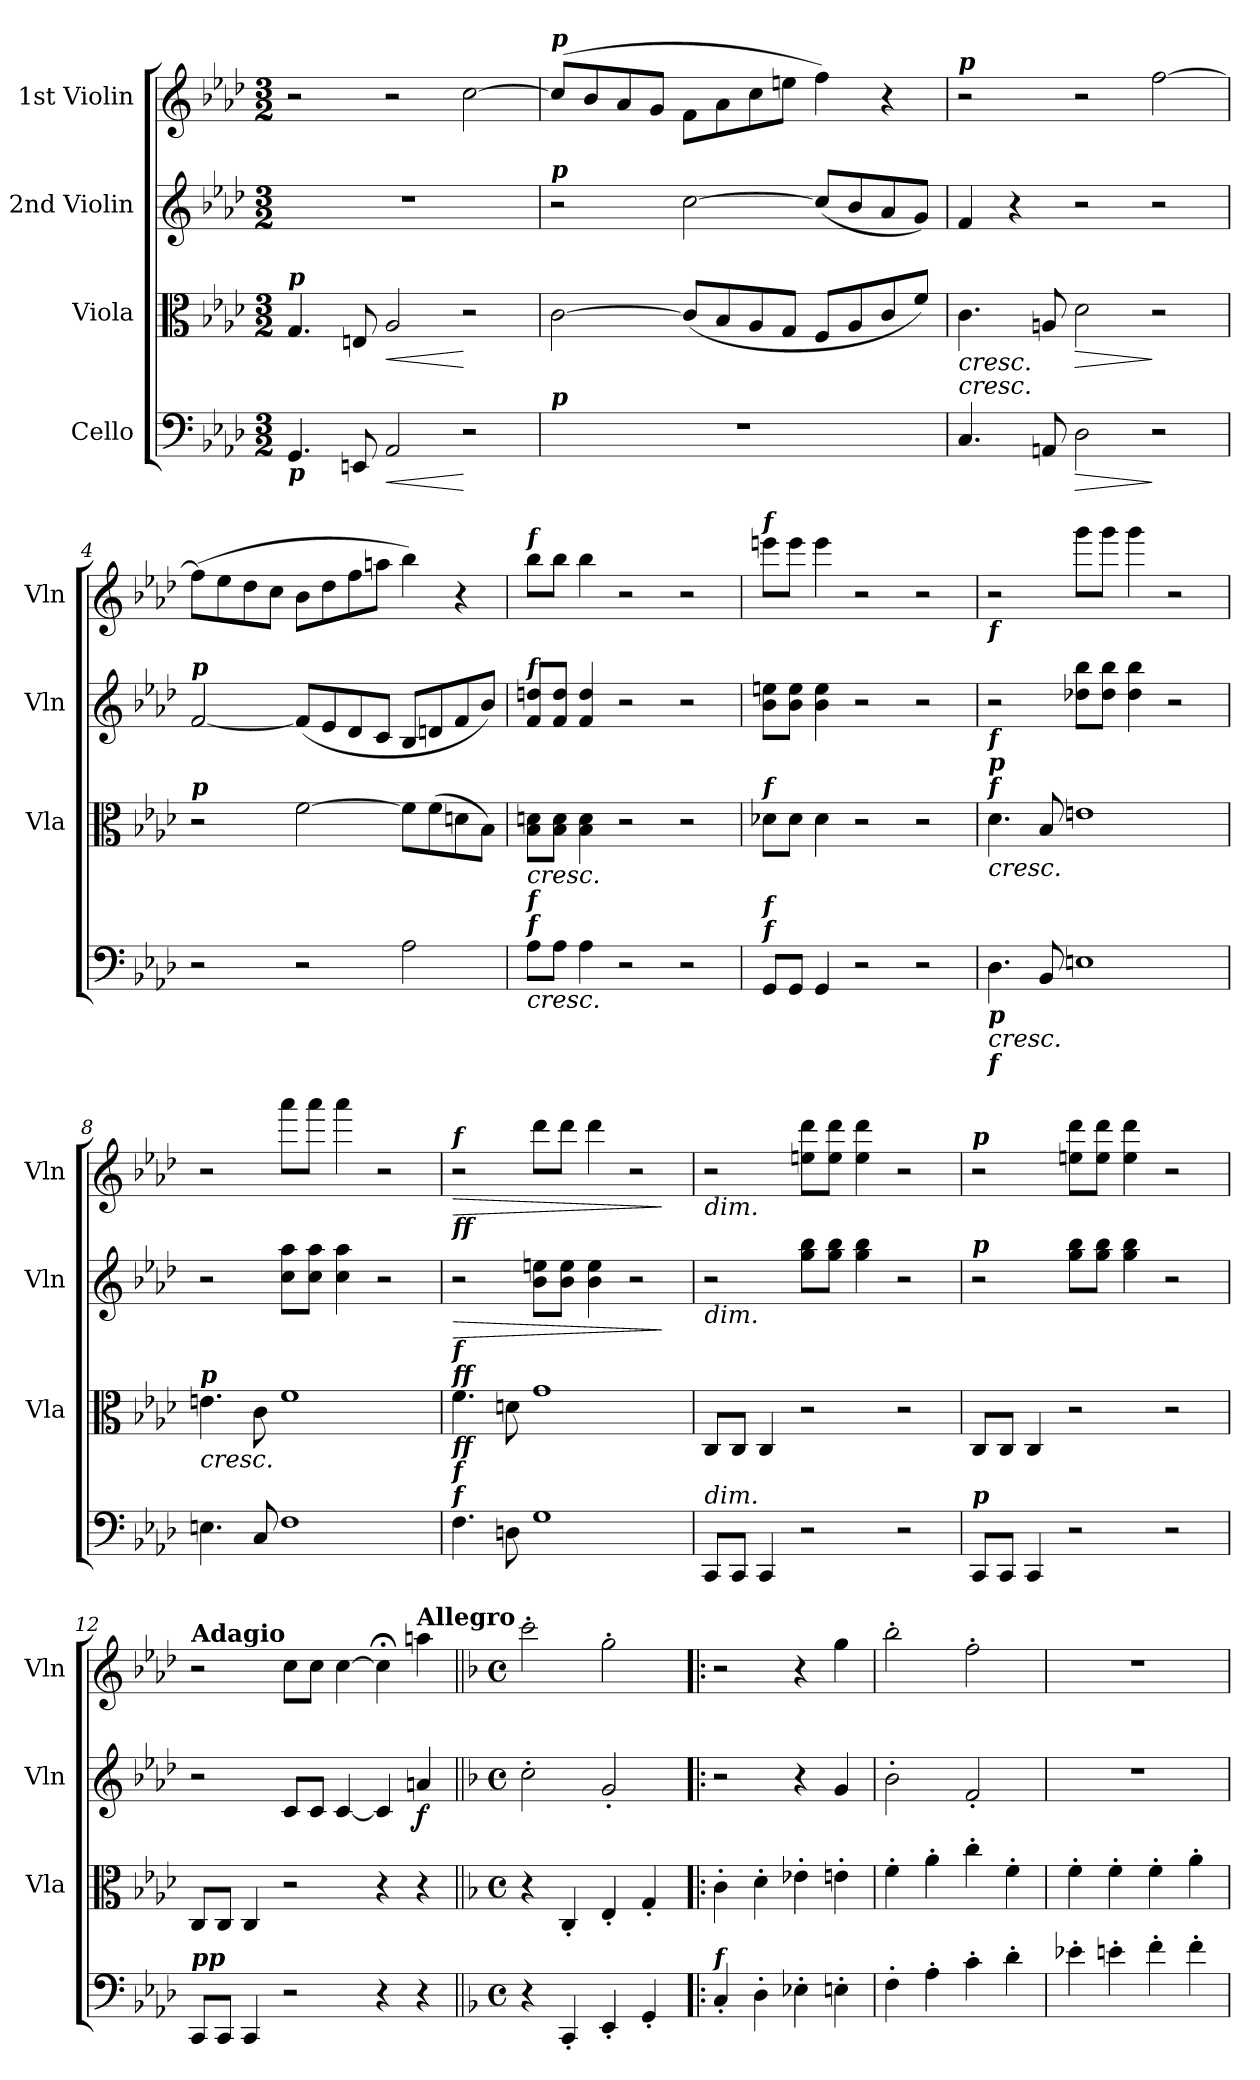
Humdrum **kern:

**kern	**dynam	**kern	**dynam	**kern	**dynam	**kern	**dynam
*part4	*part4	*part3	*part3	*part2	*part2	*part1	*part1
*staff4	*staff4	*staff3	*staff3	*staff2	*staff2	*staff1	*staff1
*I"Cello	*	*I"Viola	*	*I"2nd Violin	*	*I"1st Violin	*
*	*	*I'Vla	*	*I'Vln	*	*I'Vln	*
*clefF4	*	*clefC3	*	*clefG2	*	*clefG2	*
*k[b-e-a-d-]	*	*k[b-e-a-d-]	*	*k[b-e-a-d-]	*	*k[b-e-a-d-]	*
*A-:	*	*A-:	*	*A-:	*	*A-:	*
*M3/2	*	*M3/2	*	*M3/2	*	*M3/2	*
=1	=1	=1	=1	=1	=1	=1	=1
!	!	!LO:TX:a:Bi:t=p	!	!	!	!	!
!LO:TX:b:Bi:t=p	!	!	!	!	!	!	!
4.GG	.	4.G	.	1.r	.	2r	.
8EEn	.	8En	.	.	.	.	.
!	!LO:HP:b	!	!LO:HP:b	!	!	!	!
2AA-	<	2A-	<	.	.	2r	.
2r	[	2r	[	.	.	[2cc	.
=2	=2	=2	=2	=2	=2	=2	=2
!	!	!	!	!	!	!LO:TX:a:Bi:t=p	!
!	!	!	!	!LO:TX:a:Bi:t=p	!	!	!
!LO:TX:a:Bi:t=p	!	!	!	!	!	!	!
1.r	.	[2c	.	2r	.	(8ccL]	.
.	.	.	.	.	.	8b-	.
.	.	.	.	.	.	8a-	.
.	.	.	.	.	.	8gJ	.
.	.	(8cL]	.	[2cc	.	8fL	.
.	.	8B-	.	.	.	8a-	.
.	.	8A-	.	.	.	8cc	.
.	.	8GJ	.	.	.	8eenJ	.
.	.	8FL	.	(8ccL]	.	4ff)	.
.	.	8A-	.	8b-	.	.	.
.	.	8c	.	8a-	.	4r	.
.	.	8fJ)	.	8gJ)	.	.	.
=3	=3	=3	=3	=3	=3	=3	=3
!	!	!	!	!	!	!LO:TX:a:Bi:t=p	!
!LO:TX:a:i:t=cresc.	!	!	!	!	!	!	!
!LO:TX:a:i:t=cresc.	!	!	!	!	!	!	!
4.C	.	4.c	.	4f	.	2r	.
.	.	.	.	4r	.	.	.
8AAn	.	8An	.	.	.	.	.
!	!LO:HP:b	!	!LO:HP:b	!	!	!	!
2D-	>	2d-	>	2r	.	2r	.
2r	]	2r	]	2r	.	[2ff	.
=4	=4	=4	=4	=4	=4	=4	=4
!	!	!	!	!LO:TX:a:Bi:t=p	!	!	!
!	!	!LO:TX:a:Bi:t=p	!	!	!	!	!
2r	.	2r	.	[2f	.	(8ffL]	.
.	.	.	.	.	.	8ee-	.
.	.	.	.	.	.	8dd-	.
.	.	.	.	.	.	8ccJ	.
2r	.	[2f	.	(8fL]	.	8b-L	.
.	.	.	.	8e-	.	8dd-	.
.	.	.	.	8d-	.	8ff	.
.	.	.	.	8cJ	.	8aanJ	.
2A-	.	8fL]	.	8B-L	.	4bb-)	.
.	.	(8f	.	8dn	.	.	.
.	.	8dn	.	8f	.	4r	.
.	.	8B-J)	.	8b-J)	.	.	.
=5	=5	=5	=5	=5	=5	=5	=5
!	!	!	!	!	!	!LO:TX:a:Bi:t=f	!
!	!	!	!	!LO:TX:a:Bi:t=f	!	!	!
!	!	!LO:TX:b:i:t=cresc.	!	!	!	!	!
!LO:TX:a:Bi:t=f	!	!	!	!	!	!	!
!LO:TX:a:Bi:t=f	!	!	!	!	!	!	!
!LO:TX:b:i:t=cresc.	!	!	!	!	!	!	!
8A-L	.	8B- 8dnL	.	8f 8ddnL	.	8bb-L	.
8A-J	.	8B- 8dJ	.	8f 8ddJ	.	8bb-J	.
4A-	.	4B- 4d	.	4f 4dd	.	4bb-	.
2r	.	2r	.	2r	.	2r	.
2r	.	2r	.	2r	.	2r	.
=6	=6	=6	=6	=6	=6	=6	=6
!	!	!	!	!	!	!LO:TX:a:Bi:t=f	!
!	!	!LO:TX:a:Bi:t=f	!	!	!	!	!
!LO:TX:a:Bi:t=f	!	!	!	!	!	!	!
!LO:TX:a:Bi:t=f	!	!	!	!	!	!	!
8GGL	.	8d-XL	.	8b- 8eenL	.	8eeenL	.
8GGJ	.	8d-J	.	8b- 8eeJ	.	8eeeJ	.
4GG	.	4d-	.	4b- 4ee	.	4eee	.
2r	.	2r	.	2r	.	2r	.
2r	.	2r	.	2r	.	2r	.
=7	=7	=7	=7	=7	=7	=7	=7
!	!	!	!	!	!	!LO:TX:b:Bi:t=f	!
!	!	!	!	!LO:TX:b:Bi:t=f	!	!	!
!	!	!LO:TX:a:Bi:t=f	!	!	!	!	!
!	!	!LO:TX:b:i:t=cresc.	!	!	!	!	!
!	!	!LO:TX:a:Bi:t=p	!	!	!	!	!
!LO:TX:b:Bi:t=p	!	!	!	!	!	!	!
!LO:TX:b:i:t=cresc.	!	!	!	!	!	!	!
!LO:TX:b:Bi:t=f	!	!	!	!	!	!	!
4.D-	.	4.d-	.	2r	.	2r	.
8BB-	.	8B-	.	.	.	.	.
1En	.	1en	.	8dd-X 8bb-L	.	8gggL	.
.	.	.	.	8dd- 8bb-J	.	8gggJ	.
.	.	.	.	4dd- 4bb-	.	4ggg	.
.	.	.	.	2r	.	2r	.
=8	=8	=8	=8	=8	=8	=8	=8
!	!	!LO:TX:b:i:t=cresc.	!	!	!	!	!
!	!	!LO:TX:a:Bi:t=p	!	!	!	!	!
4.En	.	4.en	.	2r	.	2r	.
8C	.	8c	.	.	.	.	.
1F	.	1f	.	8cc 8aa-L	.	8aaa-L	.
.	.	.	.	8cc 8aa-J	.	8aaa-J	.
.	.	.	.	4cc 4aa-	.	4aaa-	.
.	.	.	.	2r	.	2r	.
=9	=9	=9	=9	=9	=9	=9	=9
!	!	!	!	!	!	!LO:TX:b:Bi:t=ff	!
!	!	!	!	!	!	!LO:TX:a:Bi:t=f	!
!	!	!LO:TX:b:Bi:t=ff	!	!	!	!	!
!	!	!LO:TX:a:Bi:t=ff	!	!	!	!	!
!	!	!LO:TX:b:Bi:t=f	!	!	!	!	!
!	!	!LO:TX:b:Bi:t=f	!	!	!	!	!
!	!	!LO:TX:a:Bi:t=f	!	!	!	!	!
!	!	!	!	!	!LO:HP:b	!	!LO:HP:b
4.F	.	4.f	.	2r	>	2r	>
8Dn	.	8dn	.	.	.	.	.
1G	.	1g	.	8b- 8eenL	.	8ddd-L	.
.	.	.	.	8b- 8eeJ	.	8ddd-J	.
.	.	.	.	4b- 4ee	.	4ddd-	.
.	.	.	.	2r	.	2r	.
.	.	.	.	.	]	.	]
=10	=10	=10	=10	=10	=10	=10	=10
!	!	!	!	!	!	!LO:TX:b:i:t=dim.	!
!	!	!	!	!LO:TX:b:i:t=dim.	!	!	!
!LO:TX:a:i:t=dim.	!	!	!	!	!	!	!
8CCL	.	8CL	.	2r	.	2r	.
8CCJ	.	8CJ	.	.	.	.	.
4CC	.	4C	.	.	.	.	.
2r	.	2r	.	8gg 8bb-L	.	8een 8ddd-L	.
.	.	.	.	8gg 8bb-J	.	8ee 8ddd-J	.
.	.	.	.	4gg 4bb-	.	4ee 4ddd-	.
2r	.	2r	.	2r	.	2r	.
=11	=11	=11	=11	=11	=11	=11	=11
!	!	!	!	!	!	!LO:TX:a:Bi:t=p	!
!	!	!	!	!LO:TX:a:Bi:t=p	!	!	!
!LO:TX:a:Bi:t=p	!	!	!	!	!	!	!
8CCL	.	8CL	.	2r	.	2r	.
8CCJ	.	8CJ	.	.	.	.	.
4CC	.	4C	.	.	.	.	.
2r	.	2r	.	8gg 8bb-L	.	8een 8ddd-L	.
.	.	.	.	8gg 8bb-J	.	8ee 8ddd-J	.
.	.	.	.	4gg 4bb-	.	4ee 4ddd-	.
2r	.	2r	.	2r	.	2r	.
=12	=12	=12	=12	=12	=12	=12	=12
!	!	!	!	!	!	!LO:TX:a:B:t=Adagio	!
!LO:TX:a:Bi:t=pp	!	!	!	!	!	!	!
8CCL	.	8CL	.	2r	.	2r	.
8CCJ	.	8CJ	.	.	.	.	.
4CC	.	4C	.	.	.	.	.
2r	.	2r	.	8cL	.	8ccL	.
.	.	.	.	8cJ	.	8ccJ	.
.	.	.	.	[4c	.	[4cc	.
4r	.	4r	.	4c]	.	4cc;<]	.
!	!	!	!	!	!	!LO:TX:a:B:t=Allegro	!
4r	.	4r	.	4an	f	4aan	.
=13||	=13||	=13||	=13||	=13||	=13||	=13||	=13||
*k[b-]	*	*k[b-]	*	*k[b-]	*	*k[b-]	*
*F:	*	*F:	*	*F:	*	*F:	*
*M4/4	*	*M4/4	*	*M4/4	*	*M4/4	*
*met(c)	*	*met(c)	*	*met(c)	*	*met(c)	*
4r	.	4r	.	2cc'	.	2ccc'	.
4CC'	.	4C'	.	.	.	.	.
4EE'	.	4E'	.	2g'	.	2gg'	.
4GG'	.	4G'	.	.	.	.	.
=14!|:	=14!|:	=14!|:	=14!|:	=14!|:	=14!|:	=14!|:	=14!|:
!LO:TX:a:Bi:t=f	!	!	!	!	!	!	!
4C'	.	4c'	.	2r	.	2r	.
4D'	.	4d'	.	.	.	.	.
4E-X'	.	4e-X'	.	4r	.	4r	.
4En'	.	4en'	.	4g	.	4gg	.
=15	=15	=15	=15	=15	=15	=15	=15
4F'	.	4f'	.	2b-'	.	2bb-'	.
4A'	.	4a'	.	.	.	.	.
4c'	.	4cc'	.	2f'	.	2ff'	.
4d'	.	4f'	.	.	.	.	.
=16	=16	=16	=16	=16	=16	=16	=16
4e-X'	.	4f'	.	1r	.	1r	.
4en'	.	4f'	.	.	.	.	.
4f'	.	4f'	.	.	.	.	.
4f'	.	4a'	.	.	.	.	.
=	=	=	=	=	=	=	=
*-	*-	*-	*-	*-	*-	*-	*-
